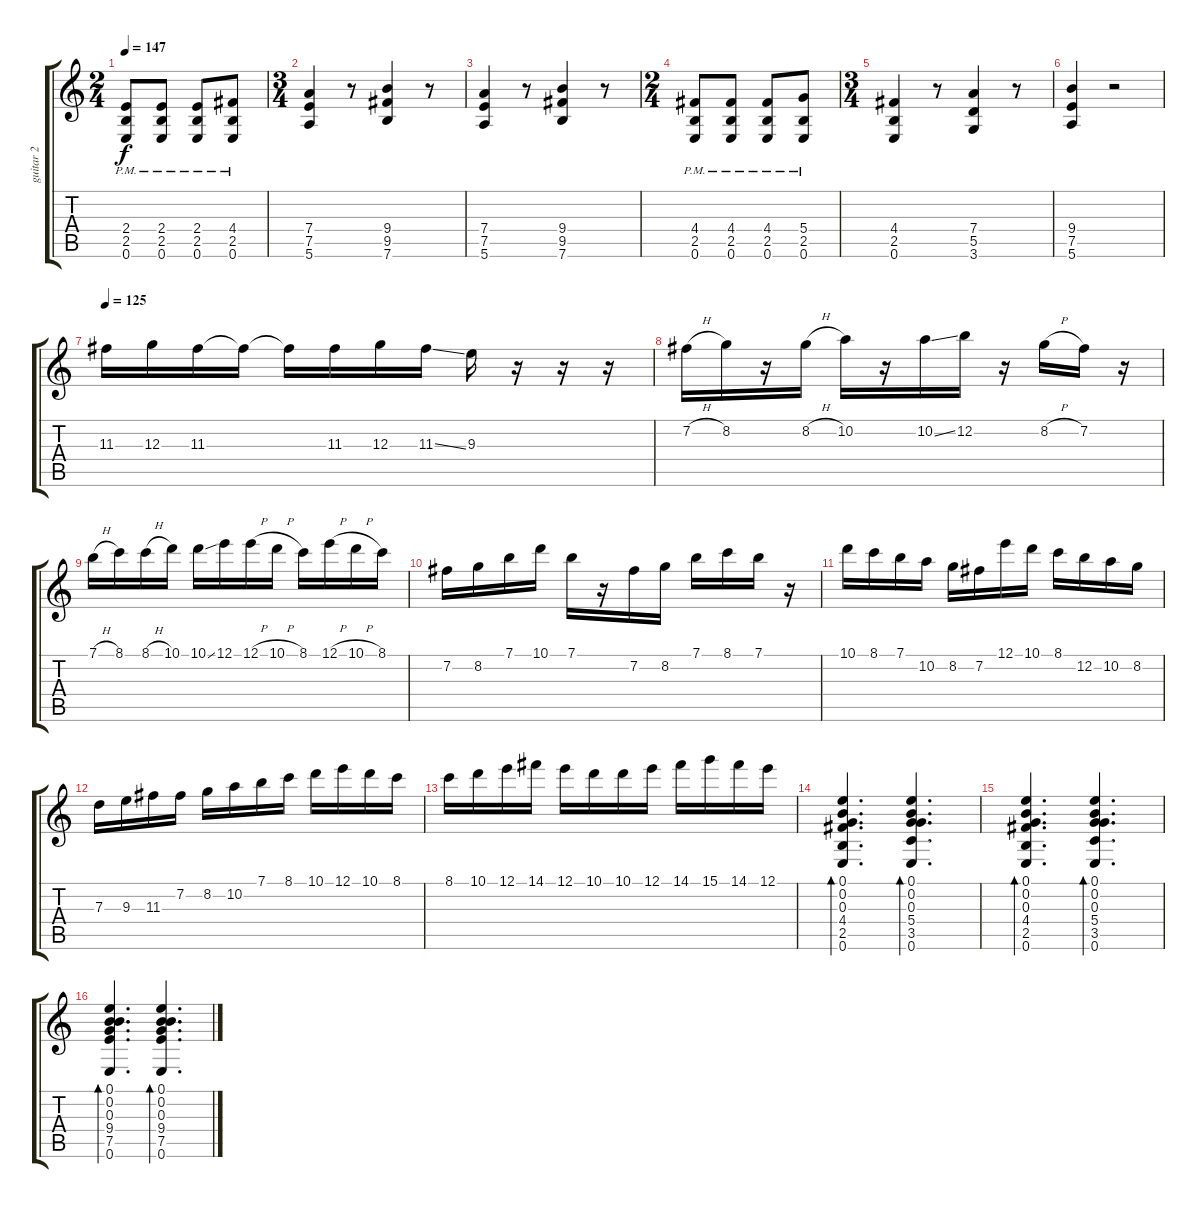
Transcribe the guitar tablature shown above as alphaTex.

\track ("guitar 2" "guitar 2") {instrument distortionguitar}
\staff {score tabs}
\tuning (E4 B3 G3 D3 A2 E2) {hide}
\ts (2 4)
\tempo 147
\clef g2
\ks c
(2.4 2.5{pm} 0.6{pm}).8{dy f} (2.4 2.5{pm} 0.6{pm}).8 (2.4 2.5{pm} 0.6{pm}).8 (4.4 2.5{pm} 0.6{pm}).8 |
\ts (3 4)
(7.4 7.5 5.6).4 r.8 (9.4 9.5 7.6).4 r.8 |
(7.4 7.5 5.6).4 r.8 (9.4 9.5 7.6).4 r.8 |
\ts (2 4)
(4.4 2.5{pm} 0.6{pm}).8 (4.4 2.5{pm} 0.6{pm}).8 (4.4 2.5{pm} 0.6{pm}).8 (5.4 2.5{pm} 0.6{pm}).8 |
\ts (3 4)
(4.4 2.5 0.6).4 r.8 (7.4 5.5 3.6).4 r.8 |
(9.4 7.5 5.6).4 r.2 |
\tempo 125
11.3.16{balance 5 instrument acousticguitarsteel} 12.3.16 11.3.16 11.3{t}.16 11.3{t}.16 11.3.16 12.3.16 11.3{ss}.16 9.3.16 r.16 r.16 r.16 |
7.2{h}.16 8.2.16 r.16 8.2{h}.16 10.2.16 r.16 10.2{ss}.16 12.2.16 r.16 8.2{h}.16 7.2.16 r.16 |
7.1{h}.16 8.1.16 8.1{h}.16 10.1.16 10.1{ss}.16 12.1.16 12.1{h}.16 10.1{h}.16 8.1.16 12.1{h}.16 10.1{h}.16 8.1.16 |
7.2.16 8.2.16 7.1.16 10.1.16 7.1.16 r.16 7.2.16 8.2.16 7.1.16 8.1.16 7.1.16 r.16 |
10.1.16 8.1.16 7.1.16 10.2.16 8.2.16 7.2.16 12.1.16 10.1.16 8.1.16 12.2.16 10.2.16 8.2.16 |
7.3.16 9.3.16 11.3.16 7.2.16 8.2.16 10.2.16 7.1.16 8.1.16 10.1.16 12.1.16 10.1.16 8.1.16 |
8.1.16 10.1.16 12.1.16 14.1.16 12.1.16 10.1.16 10.1.16 12.1.16 14.1.16 15.1.16 14.1.16 12.1.16 |
(0.1 0.2 0.3 4.4 2.5 0.6).4{d bd 480} (0.1 0.2 0.3 5.4 3.5 0.6).4{d bd 480} |
(0.1 0.2 0.3 4.4 2.5 0.6).4{d bd 480} (0.1 0.2 0.3 5.4 3.5 0.6).4{d bd 480} |
(0.1 0.2 0.3 9.4 7.5 0.6).4{d bd 480} (0.1 0.2 0.3 9.4 7.5 0.6).4{d bd 480}
